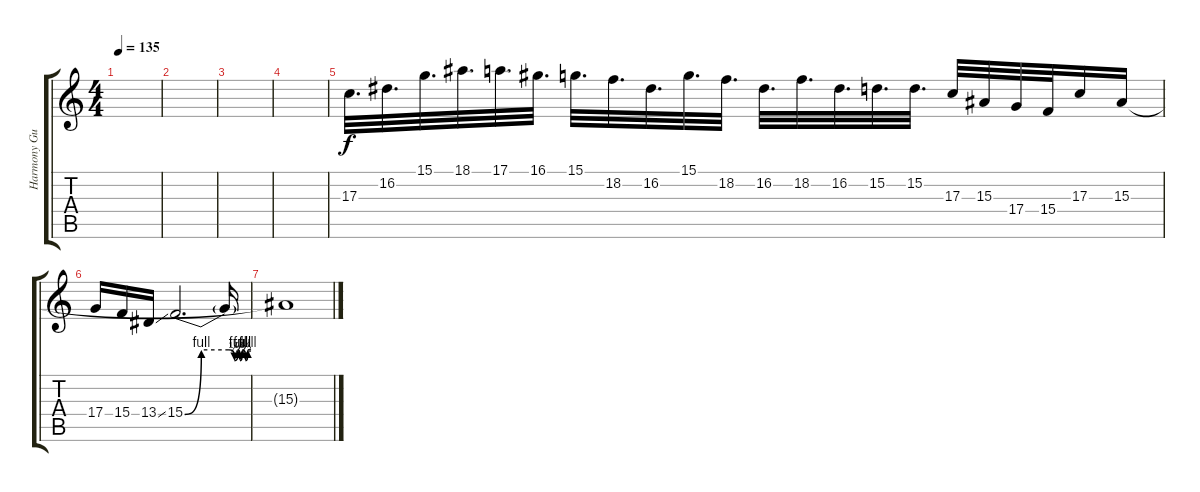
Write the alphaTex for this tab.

\track ("Harmony Guitar" "Harmony Gu") {instrument synthstrings1}
\staff {score tabs}
\tuning (E4 B3 G3 D3 A2 E2) {hide}
\ts (4 4)
\tempo 135
\clef g2
\ks c
|
|
|
|
17.3.32{d} 16.2.32{d} 15.1.32{d} 18.1.32{d} 17.1.32{d} 16.1.32{d} 15.1.32{d} 18.2.32{d} 16.2.32{d} 15.1.32{d} 18.2.32{d} 16.2.32{d} 18.2.32{d} 16.2.32{d} 15.2.32{d} 15.2.32{d} 17.3.32 15.3.32 17.4.32 15.4.32 17.3.16 15.3.16 |
17.4.16 15.4.16 13.4{ss}.16 15.4{be (custom 0 0 15 4 40 4 45 2 48 4 50 2 52 4 55 2 57 4 60 4)}.2{d} 15.4{t}.16 |
15.3{t}.1
